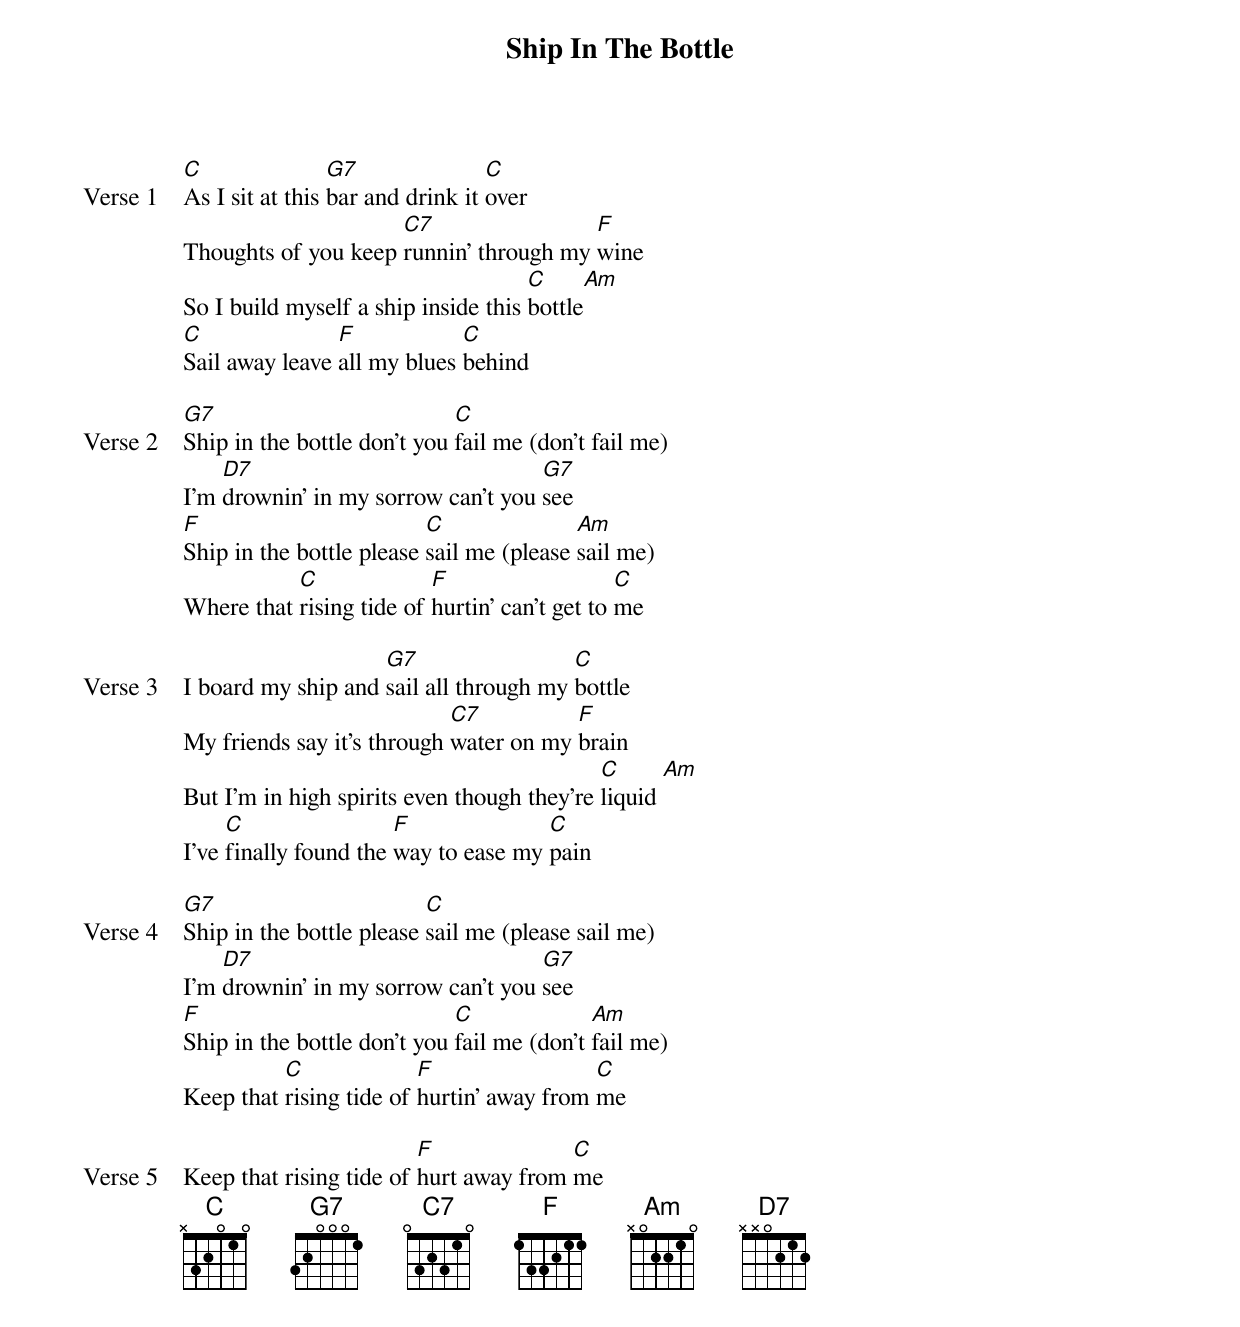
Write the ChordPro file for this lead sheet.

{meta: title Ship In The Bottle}
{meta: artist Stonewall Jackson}
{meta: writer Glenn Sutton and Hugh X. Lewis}

{start_of_verse: Verse 1}
[C]As I sit at this [G7]bar and drink it [C]over
Thoughts of you keep [C7]runnin' through my [F]wine
So I build myself a ship inside this [C]bottle[Am]
[C]Sail away leave [F]all my blues [C]behind
{end_of_verse}

{start_of_verse: Verse 2}
[G7]Ship in the bottle don't you [C]fail me (don’t fail me)
I'm [D7]drownin' in my sorrow can't you [G7]see
[F]Ship in the bottle please [C]sail me (please [Am]sail me)
Where that [C]rising tide of [F]hurtin’ can't get to [C]me
{end_of_verse}

{start_of_verse: Verse 3}
I board my ship and [G7]sail all through my [C]bottle
My friends say it's through [C7]water on my [F]brain
But I'm in high spirits even though they're [C]liquid [Am]
I've [C]finally found the [F]way to ease my [C]pain
{end_of_verse}

{start_of_verse: Verse 4}
[G7]Ship in the bottle please [C]sail me (please sail me)
I'm [D7]drownin' in my sorrow can't you [G7]see
[F]Ship in the bottle don't you [C]fail me (don’t [Am]fail me)
Keep that [C]rising tide of [F]hurtin’ away from [C]me
{end_of_verse}

{start_of_verse: Verse 5}
Keep that rising tide of [F]hurt away from [C]me
{end_of_verse}
